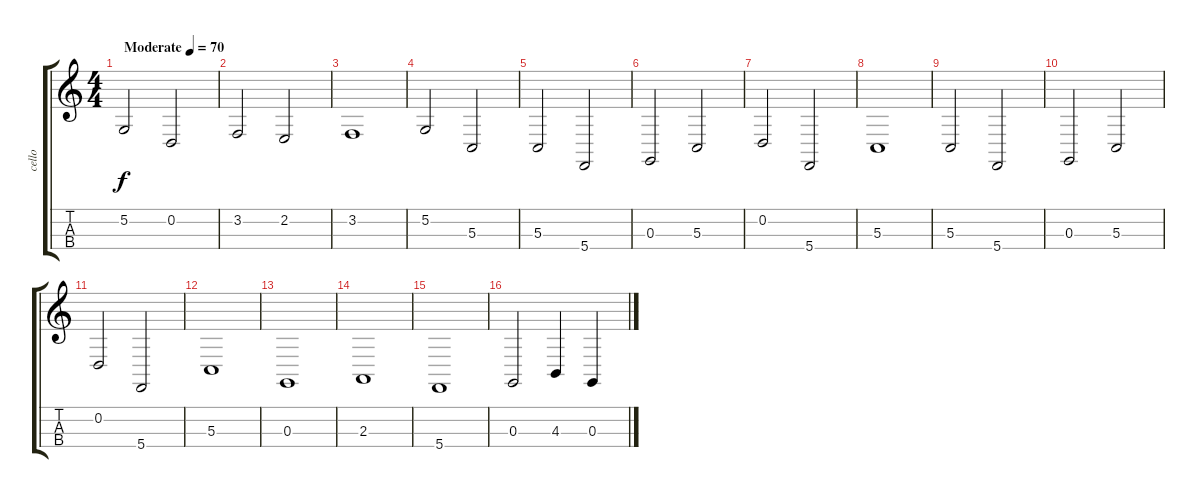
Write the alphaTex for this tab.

\track ("cello" "cello") {instrument tremolostrings}
\staff {score tabs}
\tuning (A3 D3 G2 C2) {hide}
\ts (4 4)
\tempo (70 "Moderate")
\clef g2
\ks c
5.2.2{dy f instrument tremolostrings} 0.2.2 |
3.2.2 2.2.2 |
3.2.1 |
5.2.2 5.3.2 |
5.3.2 5.4.2 |
0.3.2 5.3.2 |
0.2.2 5.4.2 |
5.3.1 |
5.3.2 5.4.2 |
0.3.2 5.3.2 |
0.2.2 5.4.2 |
5.3.1 |
0.3.1 |
2.3.1 |
5.4.1 |
0.3.2 4.3.4 0.3.4
